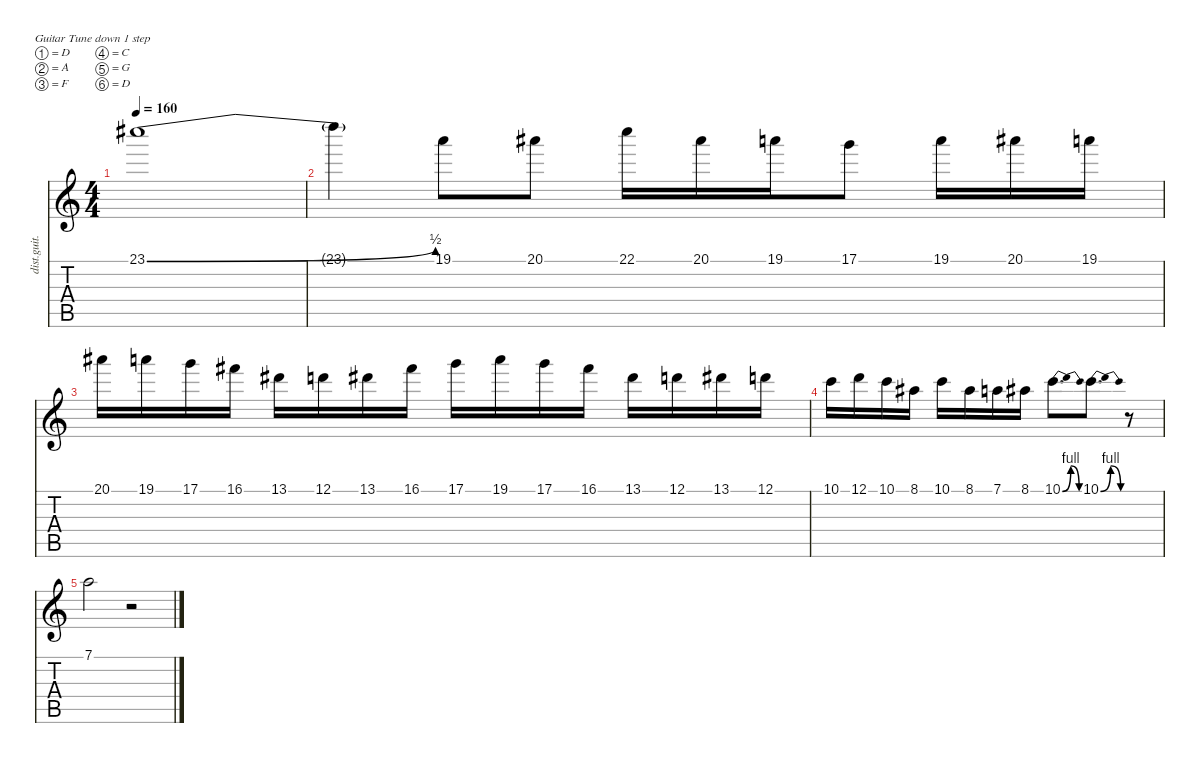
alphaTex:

\defaultSystemsLayout 4
\hideDynamics
\bracketExtendMode nobrackets
\otherSystemsTrackNameOrientation horizontal
\track ("Lead" "dist.guit.") {instrument overdrivenguitar}
\staff {score tabs}
\tuning (D4 A3 F3 C3 G2 D2)
\ts (4 4)
\tempo 160
\clef g2
\ks c
23.1{be (bend 0 0 4.2 2) acc #}.1{dy mf beam Down} |
23.1{t}.4{beam Down} 19.1.8{beam Down} 20.1{acc #}.8{beam Down} 22.1.16{beam Down} 20.1{acc #}.16{beam Down} 19.1.16{beam Down} 17.1.8{beam Down} 19.1.16{beam Down} 20.1{acc #}.16{beam Down} 19.1.16{beam Down} |
20.1{acc #}.16{beam Down} 19.1.16{beam Down} 17.1.16{beam Down} 16.1{acc #}.16{beam Down} 13.1{acc #}.16{beam Down} 12.1.16{beam Down} 13.1{acc #}.16{beam Down} 16.1{acc #}.16{beam Down} 17.1.16{beam Down} 19.1.16{beam Down} 17.1.16{beam Down} 16.1{acc #}.16{beam Down} 13.1{acc #}.16{beam Down} 12.1.16{beam Down} 13.1{acc #}.16{beam Down} 12.1.16{beam Down} |
10.1.16{beam Down} 12.1.16{beam Down} 10.1.16{beam Down} 8.1{acc #}.16{beam Down} 10.1.16{beam Down} 8.1{acc #}.16{beam Down} 7.1.16{beam Down} 8.1{acc #}.16{beam Down} 10.1{be (bendrelease 0 0 10.2 4 10.799999999999999 4 13.2 0)}.8{d beam Down} 10.1{be (bendrelease 0 0 10.2 4 20.4 4 30 0)}.8{d beam Down} r.8{beam Down} |
7.1.2{beam Down} r.2{beam Down}
